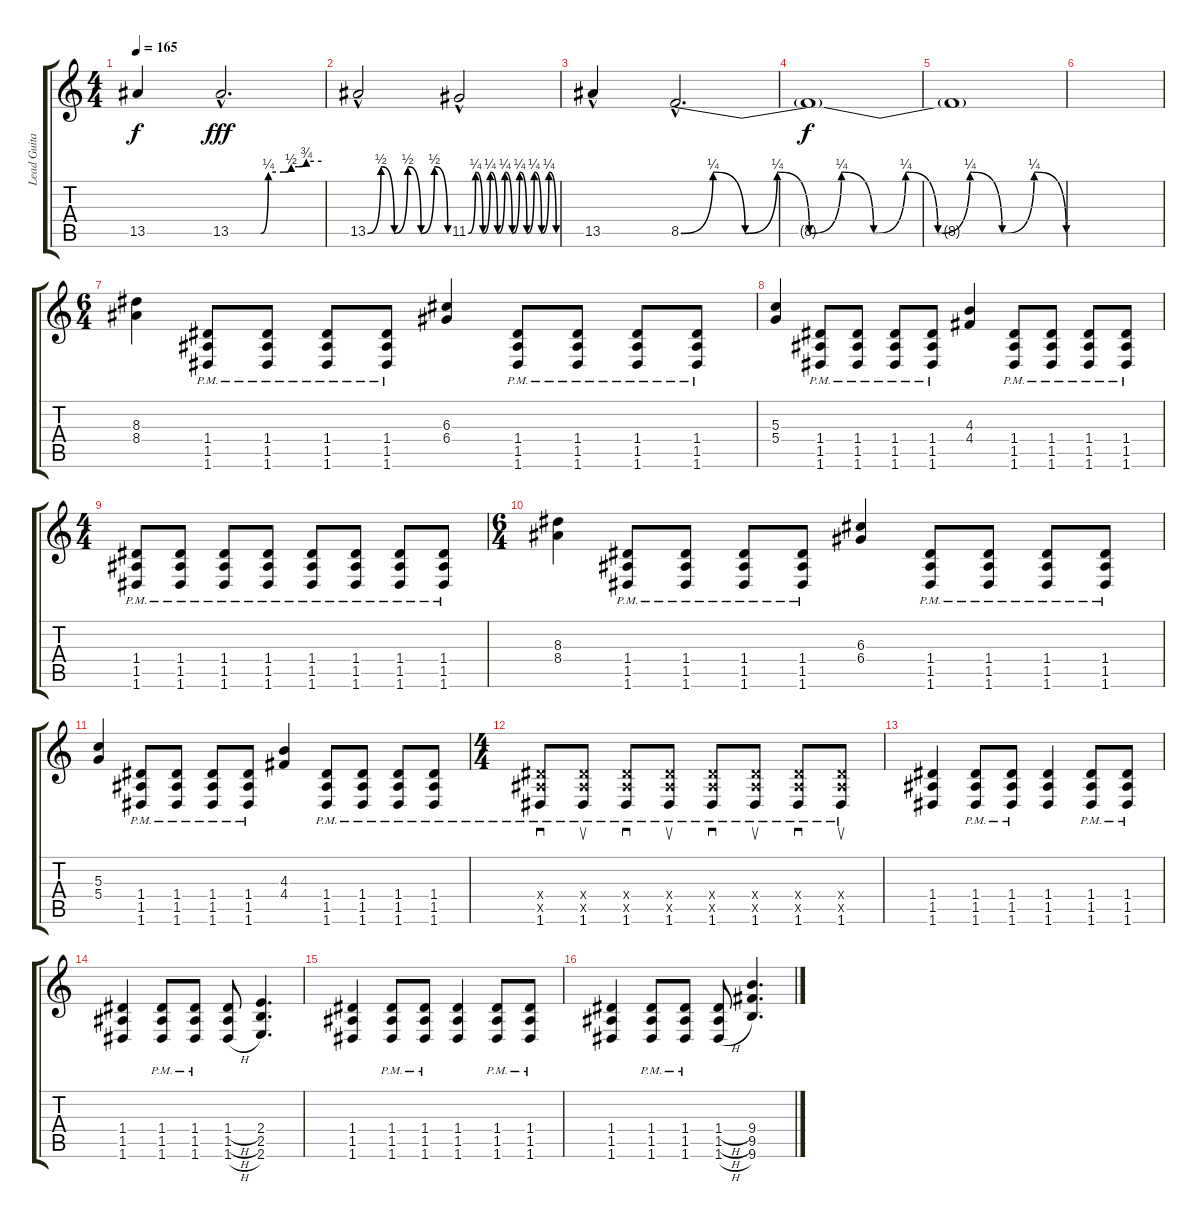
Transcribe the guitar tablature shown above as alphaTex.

\track ("Lead Guitar" "Lead Guita") {instrument overdrivenguitar}
\staff {score tabs}
\tuning (E4 B3 G3 D3 A2 D2) {hide}
\ts (4 4)
\tempo 165
\clef g2
\ks c
13.5{t}.4{dy f} 13.5{be (custom 0 0 5 0 10 0 15 0 20 0 25 1 30 1 35 1 40 2 45 2 50 3 55 3 60 3) hac}.2{d dy fff} |
13.5{be (custom 0 0 10 2 20 0 30 2 40 0 50 2 60 0) hac}.2 11.5{be (custom 0 0 5 1 10 0 15 1 20 0 25 1 30 0 35 1 40 0 45 1 50 0 55 1 60 0) hac}.2 |
13.5{hac}.4 8.5{be (custom 0 0 5 1 10 0 15 1 20 0 25 1 30 0 35 1 40 0 45 1 50 0 55 1 60 0) hac}.2{d} |
8.5{t}.1{dy f} |
8.5{t}.1 |
|
\ts (6 4)
(8.3 8.4).4{balance 8} (1.4{pm} 1.5{pm} 1.6{pm}).8 (1.4{pm} 1.5{pm} 1.6{pm}).8 (1.4{pm} 1.5{pm} 1.6{pm}).8 (1.4{pm} 1.5{pm} 1.6{pm}).8 (6.3 6.4).4 (1.4{pm} 1.5{pm} 1.6{pm}).8 (1.4{pm} 1.5{pm} 1.6{pm}).8 (1.4{pm} 1.5{pm} 1.6{pm}).8 (1.4{pm} 1.5{pm} 1.6{pm}).8 |
(5.3 5.4).4 (1.4{pm} 1.5{pm} 1.6{pm}).8 (1.4{pm} 1.5{pm} 1.6{pm}).8 (1.4{pm} 1.5{pm} 1.6{pm}).8 (1.4{pm} 1.5{pm} 1.6{pm}).8 (4.3 4.4).4 (1.4{pm} 1.5{pm} 1.6{pm}).8 (1.4{pm} 1.5{pm} 1.6{pm}).8 (1.4{pm} 1.5{pm} 1.6{pm}).8 (1.4{pm} 1.5{pm} 1.6{pm}).8 |
\ts (4 4)
(1.4{pm} 1.5{pm} 1.6{pm}).8 (1.4{pm} 1.5{pm} 1.6{pm}).8 (1.4{pm} 1.5{pm} 1.6{pm}).8 (1.4{pm} 1.5{pm} 1.6{pm}).8 (1.4{pm} 1.5{pm} 1.6{pm}).8 (1.4{pm} 1.5{pm} 1.6{pm}).8 (1.4{pm} 1.5{pm} 1.6{pm}).8 (1.4{pm} 1.5{pm} 1.6{pm}).8 |
\ts (6 4)
(8.3 8.4).4 (1.4{pm} 1.5{pm} 1.6{pm}).8 (1.4{pm} 1.5{pm} 1.6{pm}).8 (1.4{pm} 1.5{pm} 1.6{pm}).8 (1.4{pm} 1.5{pm} 1.6{pm}).8 (6.3 6.4).4 (1.4{pm} 1.5{pm} 1.6{pm}).8 (1.4{pm} 1.5{pm} 1.6{pm}).8 (1.4{pm} 1.5{pm} 1.6{pm}).8 (1.4{pm} 1.5{pm} 1.6{pm}).8 |
(5.3 5.4).4 (1.4{pm} 1.5{pm} 1.6{pm}).8 (1.4{pm} 1.5{pm} 1.6{pm}).8 (1.4{pm} 1.5{pm} 1.6{pm}).8 (1.4{pm} 1.5{pm} 1.6{pm}).8 (4.3 4.4).4 (1.4{pm} 1.5{pm} 1.6{pm}).8 (1.4{pm} 1.5{pm} 1.6{pm}).8 (1.4{pm} 1.5{pm} 1.6{pm}).8 (1.4{pm} 1.5{pm} 1.6{pm}).8 |
\ts (4 4)
(1.4{pm x} 1.5{pm x} 1.6{pm}).8{sd} (1.4{pm x} 1.5{pm x} 1.6{pm}).8{su} (1.4{pm x} 1.5{pm x} 1.6{pm}).8{sd} (1.4{pm x} 1.5{pm x} 1.6{pm}).8{su} (1.4{pm x} 1.5{pm x} 1.6{pm}).8{sd} (1.4{pm x} 1.5{pm x} 1.6{pm}).8{su} (1.4{pm x} 1.5{pm x} 1.6{pm}).8{sd} (1.4{pm x} 1.5{pm x} 1.6{pm}).8{su} |
(1.4 1.5 1.6).4{volume 12 balance 12} (1.4{pm} 1.5{pm} 1.6{pm}).8 (1.4{pm} 1.5{pm} 1.6{pm}).8 (1.4 1.5 1.6).4 (1.4{pm} 1.5{pm} 1.6{pm}).8 (1.4{pm} 1.5{pm} 1.6{pm}).8 |
(1.4 1.5 1.6).4 (1.4{pm} 1.5{pm} 1.6{pm}).8 (1.4{pm} 1.5{pm} 1.6{pm}).8 (1.4{h} 1.5{h} 1.6{h}).8 (2.4 2.5 2.6).4{d} |
(1.4 1.5 1.6).4 (1.4{pm} 1.5{pm} 1.6{pm}).8 (1.4{pm} 1.5{pm} 1.6{pm}).8 (1.4 1.5 1.6).4 (1.4{pm} 1.5{pm} 1.6{pm}).8 (1.4{pm} 1.5{pm} 1.6{pm}).8 |
(1.4 1.5 1.6).4 (1.4{pm} 1.5{pm} 1.6{pm}).8 (1.4{pm} 1.5{pm} 1.6{pm}).8 (1.4{h} 1.5{h} 1.6{h}).8 (9.4 9.5 9.6).4{d}
